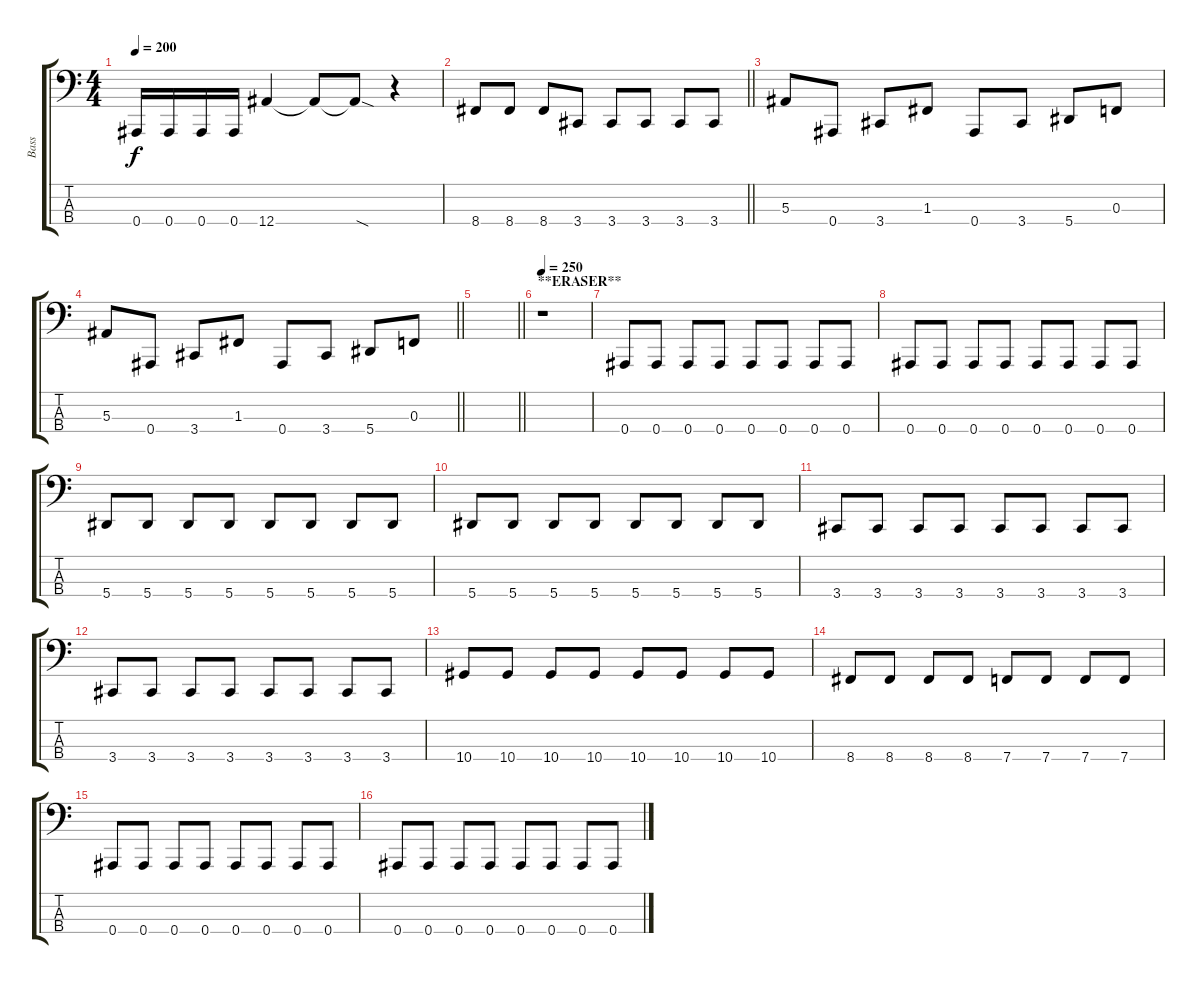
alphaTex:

\track ("Bass" "Bass") {instrument electricbassfinger}
\staff {score tabs}
\tuning (Eb2 Bb1 F1 Bb0) {hide}
\ts (4 4)
\tempo 200
\clef f4
\ks c
0.4.16{dy f} 0.4.16 0.4.16 0.4.16 12.4.4 12.4{t}.8 12.4{sod t}.8 r.4 |
\barLineRight lightlight
8.4.8 8.4.8 8.4.8 3.4.8 3.4.8 3.4.8 3.4.8 3.4.8 |
5.3.8 0.4.8 3.4.8 1.3.8 0.4.8 3.4.8 5.4.8 0.3.8 |
\barLineRight lightlight
5.3.8 0.4.8 3.4.8 1.3.8 0.4.8 3.4.8 5.4.8 0.3.8 |
\barLineRight lightlight
|
\section ("" "**ERASER**")
\tempo 250
r.1 |
0.4.8 0.4.8 0.4.8 0.4.8 0.4.8 0.4.8 0.4.8 0.4.8 |
0.4.8 0.4.8 0.4.8 0.4.8 0.4.8 0.4.8 0.4.8 0.4.8 |
5.4.8 5.4.8 5.4.8 5.4.8 5.4.8 5.4.8 5.4.8 5.4.8 |
5.4.8 5.4.8 5.4.8 5.4.8 5.4.8 5.4.8 5.4.8 5.4.8 |
3.4.8 3.4.8 3.4.8 3.4.8 3.4.8 3.4.8 3.4.8 3.4.8 |
3.4.8 3.4.8 3.4.8 3.4.8 3.4.8 3.4.8 3.4.8 3.4.8 |
10.4.8 10.4.8 10.4.8 10.4.8 10.4.8 10.4.8 10.4.8 10.4.8 |
8.4.8 8.4.8 8.4.8 8.4.8 7.4.8 7.4.8 7.4.8 7.4.8 |
0.4.8 0.4.8 0.4.8 0.4.8 0.4.8 0.4.8 0.4.8 0.4.8 |
0.4.8 0.4.8 0.4.8 0.4.8 0.4.8 0.4.8 0.4.8 0.4.8
